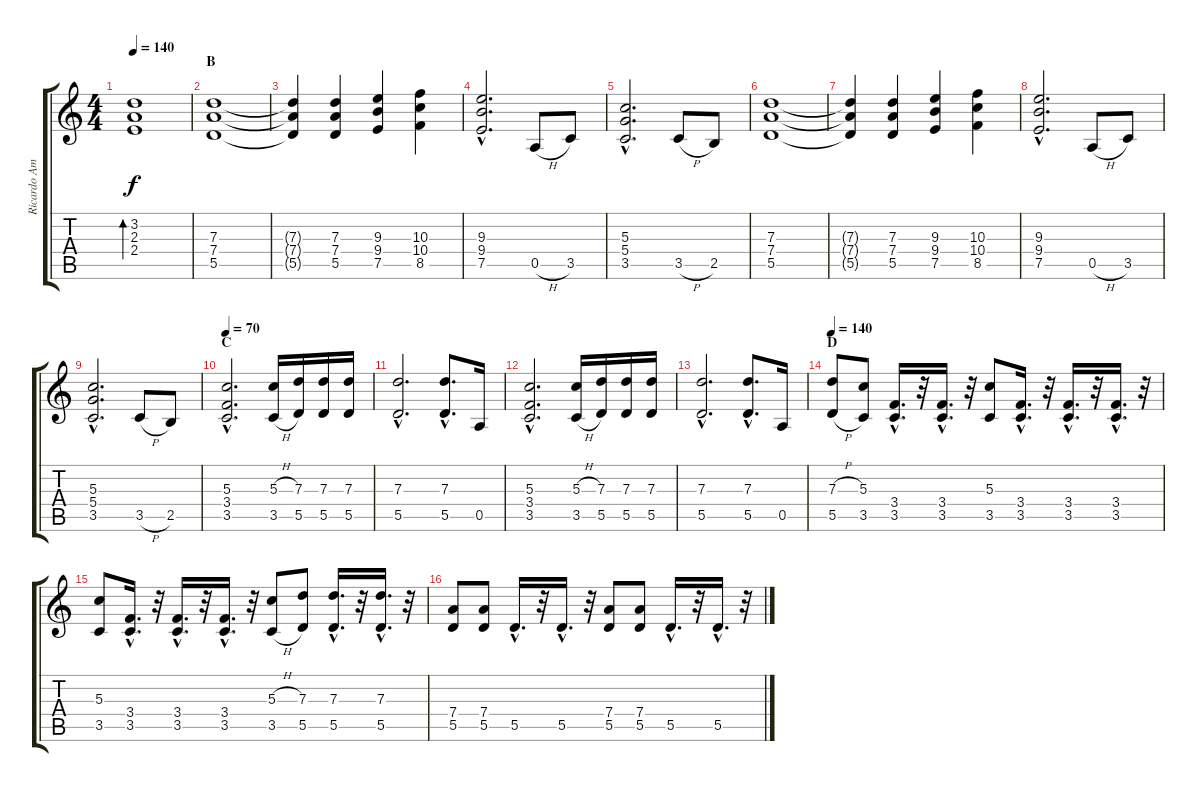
\track ("Ricardo Amorim" "Ricardo Am") {instrument distortionguitar}
\staff {score tabs}
\tuning (E4 B3 G3 D3 A2 E2) {hide}
\ts (4 4)
\tempo 140
\clef g2
\ks c
(3.2 2.3 2.4).1{bd 240 dy f} |
\section ("" "B")
(7.3 7.4 5.5).1{instrument distortionguitar} |
(7.3{t} 7.4{t} 5.5{t}).4 (7.3 7.4 5.5).4 (9.3 9.4 7.5).4 (10.3 10.4 8.5).4 |
(9.3{hac} 9.4{hac} 7.5{hac}).2{d} 0.5{h}.8 3.5.8 |
(5.3{hac} 5.4{hac} 3.5{hac}).2{d} 3.5{h}.8 2.5.8 |
(7.3 7.4 5.5).1 |
(7.3{t} 7.4{t} 5.5{t}).4 (7.3 7.4 5.5).4 (9.3 9.4 7.5).4 (10.3 10.4 8.5).4 |
(9.3{hac} 9.4{hac} 7.5{hac}).2{d} 0.5{h}.8 3.5.8 |
(5.3{hac} 5.4{hac} 3.5{hac}).2{d} 3.5{h}.8 2.5.8 |
\section ("" "C")
\tempo 70
(5.3{hac} 3.4{hac} 3.5{hac}).2{d} (5.3{h} 3.5{h}).16 (7.3 5.5).16 (7.3 5.5).16 (7.3 5.5).16 |
(7.3{hac} 5.5{hac}).2{d} (7.3{hac} 5.5{hac}).8{d} 0.5.16 |
(5.3{hac} 3.4{hac} 3.5{hac}).2{d} (5.3{h} 3.5{h}).16 (7.3 5.5).16 (7.3 5.5).16 (7.3 5.5).16 |
(7.3{hac} 5.5{hac}).2{d} (7.3{hac} 5.5{hac}).8{d} 0.5.16 |
\section ("" "D")
\tempo 140
(7.3{h} 5.5{h}).8 (5.3 3.5).8 (3.4{hac} 3.5{hac}).16{d} r.32 (3.4{hac} 3.5{hac}).16{d} r.32 (5.3 3.5).8 (3.4{hac} 3.5{hac}).16{d} r.32 (3.4{hac} 3.5{hac}).16{d} r.32 (3.4{hac} 3.5{hac}).16{d} r.32 |
(5.3 3.5).8 (3.4{hac} 3.5{hac}).16{d} r.32 (3.4{hac} 3.5{hac}).16{d} r.32 (3.4{hac} 3.5{hac}).16{d} r.32 (5.3{h} 3.5{h}).8 (7.3 5.5).8 (7.3{hac} 5.5{hac}).16{d} r.32 (7.3{hac} 5.5{hac}).16{d} r.32 |
(7.4 5.5).8 (7.4 5.5).8 5.5{hac}.16{d} r.32 5.5{hac}.16{d} r.32 (7.4 5.5).8 (7.4 5.5).8 5.5{hac}.16{d} r.32 5.5{hac}.16{d} r.32
